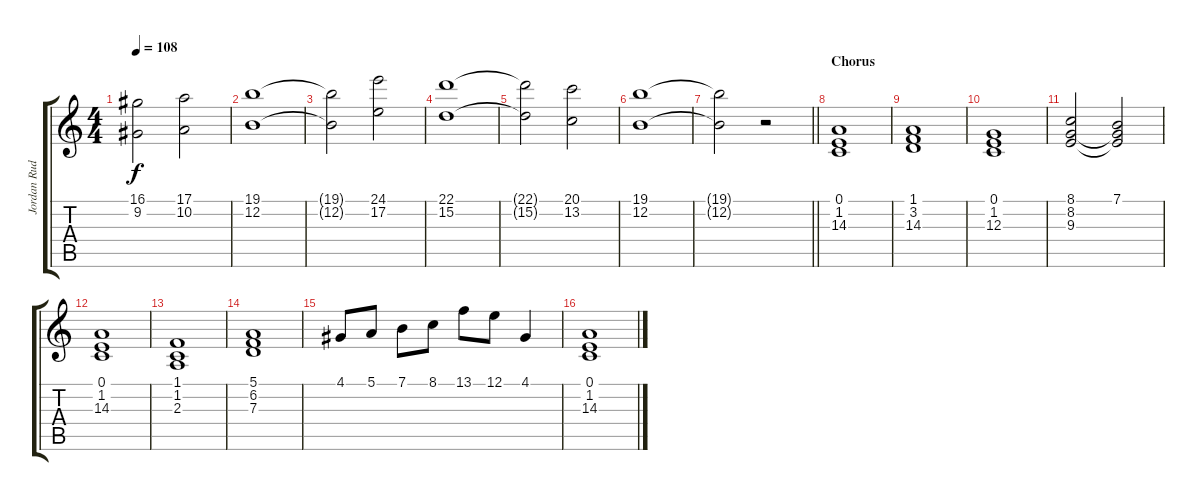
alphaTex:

\track ("Jordan Rudess" "Jordan Rud") {instrument stringensemble1}
\staff {score tabs}
\tuning (E4 B3 G3 D3 A2 D2) {hide}
\ts (4 4)
\tempo 108
\clef g2
\ks c
(16.1{t} 9.2{t}).2{dy f} (17.1 10.2).2 |
(19.1 12.2).1 |
(19.1{t} 12.2{t}).2 (24.1 17.2).2 |
(22.1 15.2).1 |
(22.1{t} 15.2{t}).2 (20.1 13.2).2 |
(19.1 12.2).1 |
\barLineRight lightlight
(19.1{t} 12.2{t}).2 r.2 |
\section ("" "Chorus")
(0.1 1.2 14.3).1 |
(1.1 3.2 14.3).1 |
(0.1 1.2 12.3).1 |
(8.1 8.2 9.3).2 (7.1 8.2{t} 9.3{t}).2 |
(0.1 1.2 14.3).1 |
(1.1 1.2 2.3).1 |
(5.1 6.2 7.3).1 |
4.1.8 5.1.8 7.1.8 8.1.8 13.1.8 12.1.8 4.1.4 |
(0.1 1.2 14.3).1
